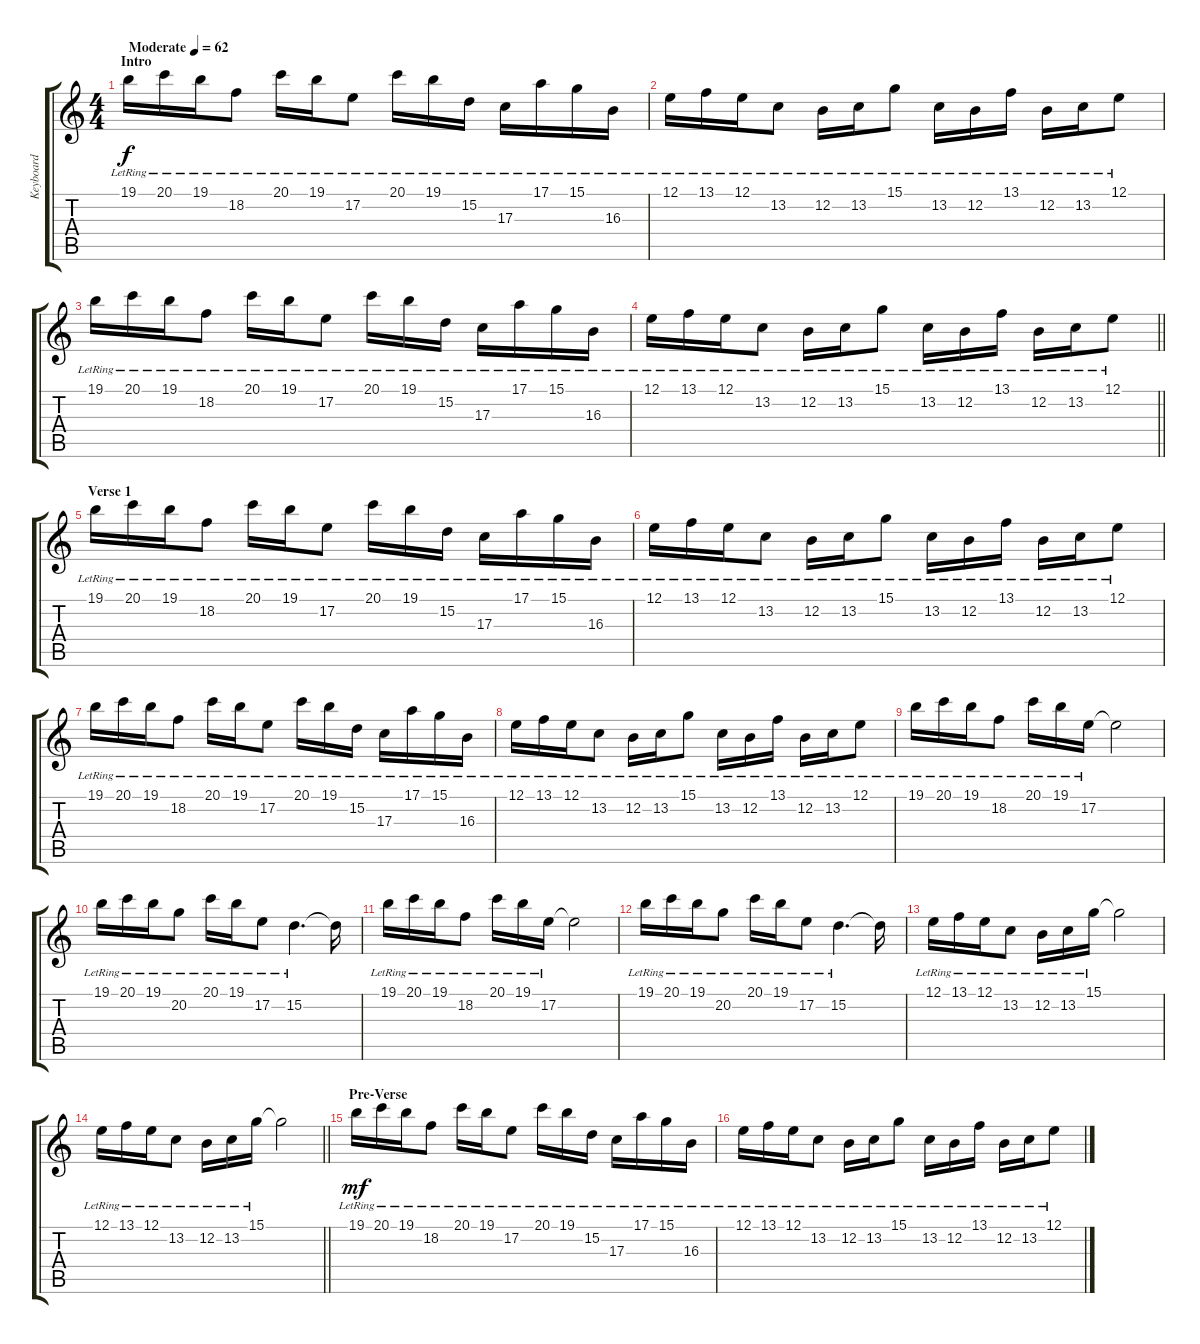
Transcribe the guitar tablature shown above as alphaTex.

\track ("Keyboard" "Keyboard") {instrument breathnoise}
\staff {score tabs}
\tuning (E4 B3 G3 D3 A2 E2) {hide}
\ts (4 4)
\section ("" "Intro")
\tempo (62 "Moderate")
\clef g2
\ks c
19.1{lr}.16{dy f instrument breathnoise} 20.1{lr}.16 19.1{lr}.16 18.2{lr}.8 20.1{lr}.16 19.1{lr}.16 17.2{lr}.8 20.1{lr}.16 19.1{lr}.16 15.2{lr}.16 17.3{lr}.16 17.1{lr}.16 15.1{lr}.16 16.3{lr}.16 |
12.1{lr}.16 13.1{lr}.16 12.1{lr}.16 13.2{lr}.8 12.2{lr}.16 13.2{lr}.16 15.1{lr}.8 13.2{lr}.16 12.2{lr}.16 13.1{lr}.16 12.2{lr}.16 13.2{lr}.16 12.1{lr}.8 |
19.1{lr}.16 20.1{lr}.16 19.1{lr}.16 18.2{lr}.8 20.1{lr}.16 19.1{lr}.16 17.2{lr}.8 20.1{lr}.16 19.1{lr}.16 15.2{lr}.16 17.3{lr}.16 17.1{lr}.16 15.1{lr}.16 16.3{lr}.16 |
\barLineRight lightlight
12.1{lr}.16 13.1{lr}.16 12.1{lr}.16 13.2{lr}.8 12.2{lr}.16 13.2{lr}.16 15.1{lr}.8 13.2{lr}.16 12.2{lr}.16 13.1{lr}.16 12.2{lr}.16 13.2{lr}.16 12.1{lr}.8 |
\section ("" "Verse 1")
19.1{lr}.16 20.1{lr}.16 19.1{lr}.16 18.2{lr}.8 20.1{lr}.16 19.1{lr}.16 17.2{lr}.8 20.1{lr}.16 19.1{lr}.16 15.2{lr}.16 17.3{lr}.16 17.1{lr}.16 15.1{lr}.16 16.3{lr}.16 |
12.1{lr}.16 13.1{lr}.16 12.1{lr}.16 13.2{lr}.8 12.2{lr}.16 13.2{lr}.16 15.1{lr}.8 13.2{lr}.16 12.2{lr}.16 13.1{lr}.16 12.2{lr}.16 13.2{lr}.16 12.1{lr}.8 |
19.1{lr}.16 20.1{lr}.16 19.1{lr}.16 18.2{lr}.8 20.1{lr}.16 19.1{lr}.16 17.2{lr}.8 20.1{lr}.16 19.1{lr}.16 15.2{lr}.16 17.3{lr}.16 17.1{lr}.16 15.1{lr}.16 16.3{lr}.16 |
12.1{lr}.16 13.1{lr}.16 12.1{lr}.16 13.2{lr}.8 12.2{lr}.16 13.2{lr}.16 15.1{lr}.8 13.2{lr}.16 12.2{lr}.16 13.1{lr}.16 12.2{lr}.16 13.2{lr}.16 12.1{lr}.8 |
19.1{lr}.16 20.1{lr}.16 19.1{lr}.16 18.2{lr}.8 20.1{lr}.16 19.1{lr}.16 17.2{lr}.16 17.2{t}.2 |
19.1{lr}.16 20.1{lr}.16 19.1{lr}.16 20.2{lr}.8 20.1{lr}.16 19.1{lr}.16 17.2{lr}.8 15.2{lr}.4{d} 15.2{t}.16 |
19.1{lr}.16 20.1{lr}.16 19.1{lr}.16 18.2{lr}.8 20.1{lr}.16 19.1{lr}.16 17.2{lr}.16 17.2{t}.2 |
19.1{lr}.16 20.1{lr}.16 19.1{lr}.16 20.2{lr}.8 20.1{lr}.16 19.1{lr}.16 17.2{lr}.8 15.2{lr}.4{d} 15.2{t}.16 |
12.1{lr}.16 13.1{lr}.16 12.1{lr}.16 13.2{lr}.8 12.2{lr}.16 13.2{lr}.16 15.1{lr}.16 15.1{t}.2 |
\barLineRight lightlight
12.1{lr}.16 13.1{lr}.16 12.1{lr}.16 13.2{lr}.8 12.2{lr}.16 13.2{lr}.16 15.1{lr}.16 15.1{t}.2 |
\section ("" "Pre-Verse")
19.1{lr}.16{dy mf} 20.1{lr}.16 19.1{lr}.16 18.2{lr}.8 20.1{lr}.16 19.1{lr}.16 17.2{lr}.8 20.1{lr}.16 19.1{lr}.16 15.2{lr}.16 17.3{lr}.16 17.1{lr}.16 15.1{lr}.16 16.3{lr}.16 |
12.1{lr}.16 13.1{lr}.16 12.1{lr}.16 13.2{lr}.8 12.2{lr}.16 13.2{lr}.16 15.1{lr}.8 13.2{lr}.16 12.2{lr}.16 13.1{lr}.16 12.2{lr}.16 13.2{lr}.16 12.1{lr}.8
